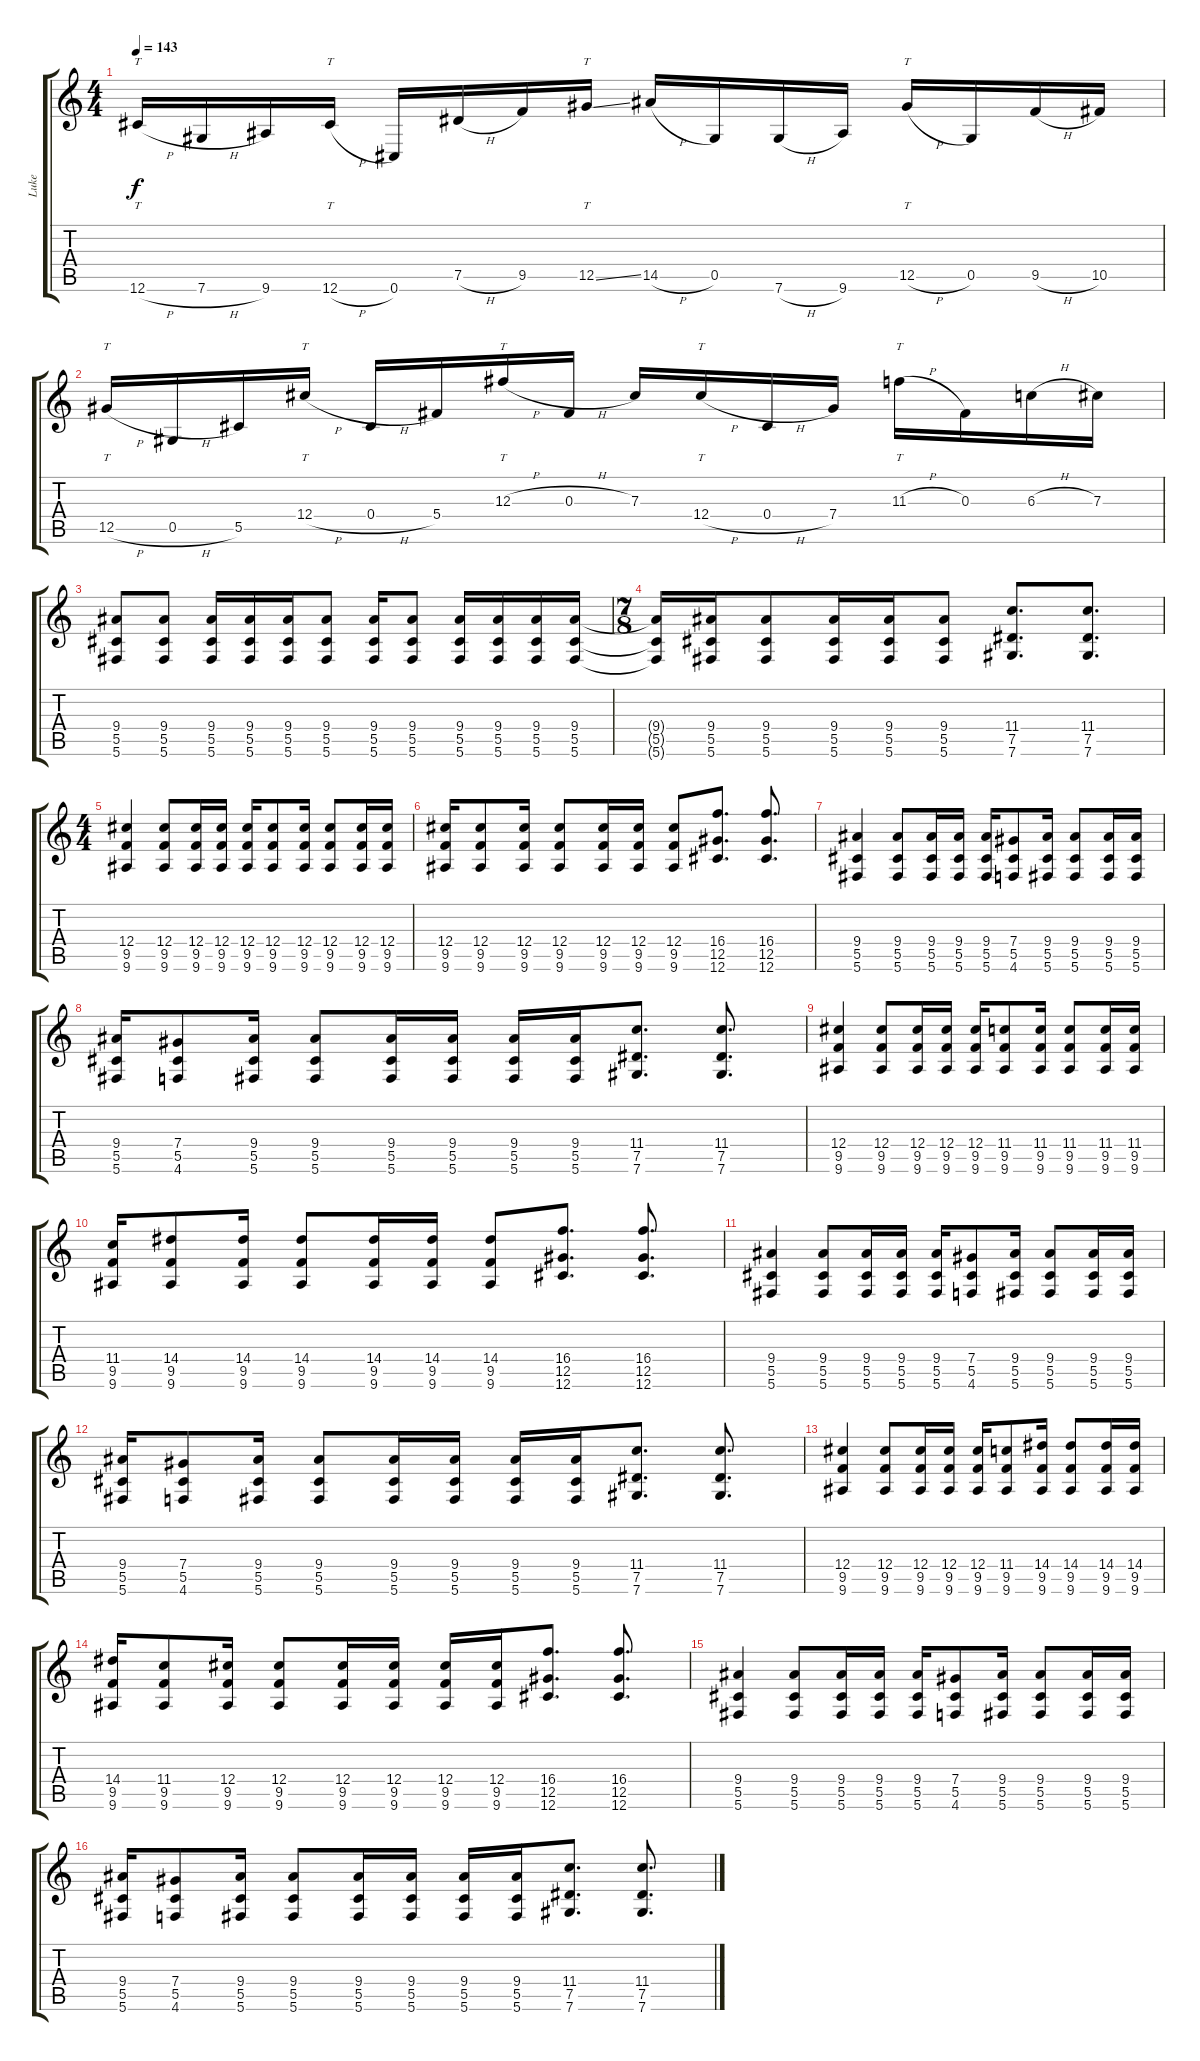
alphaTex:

\track ("Luke" "Luke") {instrument distortionguitar}
\staff {score tabs}
\tuning (Eb4 Bb3 Gb3 Db3 Ab2 Db2) {hide}
\ts (4 4)
\tempo 143
\clef g2
\ks c
12.6{h}.16{tt dy f} 7.6{h}.16 9.6.16 12.6{h}.16{tt} 0.6.16 7.5{h}.16 9.5.16 12.5{ss}.16{tt} 14.5{h}.16 0.5.16 7.6{h}.16 9.6.16 12.5{h}.16{tt} 0.5.16 9.5{h}.16 10.5.16 |
12.5{h}.16{tt} 0.5{h}.16 5.5.16 12.4{h}.16{tt} 0.4{h}.16 5.4.16 12.3{h}.16{tt} 0.3{h}.16 7.3.16 12.4{h}.16{tt} 0.4{h}.16 7.4.16 11.3{h}.16{tt} 0.3.16 6.3{h}.16 7.3.16 |
(9.4 5.5 5.6).8 (9.4 5.5 5.6).8 (9.4 5.5 5.6).16 (9.4 5.5 5.6).16 (9.4 5.5 5.6).16 (9.4 5.5 5.6).8 (9.4 5.5 5.6).16 (9.4 5.5 5.6).8 (9.4 5.5 5.6).16 (9.4 5.5 5.6).16 (9.4 5.5 5.6).16 (9.4 5.5 5.6).16 |
\ts (7 8)
(9.4{t} 5.5{t} 5.6{t}).16 (9.4 5.5 5.6).16 (9.4 5.5 5.6).8 (9.4 5.5 5.6).16 (9.4 5.5 5.6).16 (9.4 5.5 5.6).8 (11.4 7.5 7.6).8{d} (11.4 7.5 7.6).8{d} |
\ts (4 4)
(12.4 9.5 9.6).4 (12.4 9.5 9.6).8 (12.4 9.5 9.6).16 (12.4 9.5 9.6).16 (12.4 9.5 9.6).16 (12.4 9.5 9.6).8 (12.4 9.5 9.6).16 (12.4 9.5 9.6).8 (12.4 9.5 9.6).16 (12.4 9.5 9.6).16 |
(12.4 9.5 9.6).16 (12.4 9.5 9.6).8 (12.4 9.5 9.6).16 (12.4 9.5 9.6).8 (12.4 9.5 9.6).16 (12.4 9.5 9.6).16 (12.4 9.5 9.6).8 (16.4 12.5 12.6).8{d} (16.4 12.5 12.6).8{d} |
(9.4 5.5 5.6).4 (9.4 5.5 5.6).8 (9.4 5.5 5.6).16 (9.4 5.5 5.6).16 (9.4 5.5 5.6).16 (7.4 5.5 4.6).8 (9.4 5.5 5.6).16 (9.4 5.5 5.6).8 (9.4 5.5 5.6).16 (9.4 5.5 5.6).16 |
(9.4 5.5 5.6).16 (7.4 5.5 4.6).8 (9.4 5.5 5.6).16 (9.4 5.5 5.6).8 (9.4 5.5 5.6).16 (9.4 5.5 5.6).16 (9.4 5.5 5.6).16 (9.4 5.5 5.6).16 (11.4 7.5 7.6).8{d} (11.4 7.5 7.6).8{d} |
(12.4 9.5 9.6).4 (12.4 9.5 9.6).8 (12.4 9.5 9.6).16 (12.4 9.5 9.6).16 (12.4 9.5 9.6).16 (11.4 9.5 9.6).8 (11.4 9.5 9.6).16 (11.4 9.5 9.6).8 (11.4 9.5 9.6).16 (11.4 9.5 9.6).16 |
(11.4 9.5 9.6).16 (14.4 9.5 9.6).8 (14.4 9.5 9.6).16 (14.4 9.5 9.6).8 (14.4 9.5 9.6).16 (14.4 9.5 9.6).16 (14.4 9.5 9.6).8 (16.4 12.5 12.6).8{d} (16.4 12.5 12.6).8{d} |
(9.4 5.5 5.6).4 (9.4 5.5 5.6).8 (9.4 5.5 5.6).16 (9.4 5.5 5.6).16 (9.4 5.5 5.6).16 (7.4 5.5 4.6).8 (9.4 5.5 5.6).16 (9.4 5.5 5.6).8 (9.4 5.5 5.6).16 (9.4 5.5 5.6).16 |
(9.4 5.5 5.6).16 (7.4 5.5 4.6).8 (9.4 5.5 5.6).16 (9.4 5.5 5.6).8 (9.4 5.5 5.6).16 (9.4 5.5 5.6).16 (9.4 5.5 5.6).16 (9.4 5.5 5.6).16 (11.4 7.5 7.6).8{d} (11.4 7.5 7.6).8{d} |
(12.4 9.5 9.6).4 (12.4 9.5 9.6).8 (12.4 9.5 9.6).16 (12.4 9.5 9.6).16 (12.4 9.5 9.6).16 (11.4 9.5 9.6).8 (14.4 9.5 9.6).16 (14.4 9.5 9.6).8 (14.4 9.5 9.6).16 (14.4 9.5 9.6).16 |
(14.4 9.5 9.6).16 (11.4 9.5 9.6).8 (12.4 9.5 9.6).16 (12.4 9.5 9.6).8 (12.4 9.5 9.6).16 (12.4 9.5 9.6).16 (12.4 9.5 9.6).16 (12.4 9.5 9.6).16 (16.4 12.5 12.6).8{d} (16.4 12.5 12.6).8{d} |
(9.4 5.5 5.6).4 (9.4 5.5 5.6).8 (9.4 5.5 5.6).16 (9.4 5.5 5.6).16 (9.4 5.5 5.6).16 (7.4 5.5 4.6).8 (9.4 5.5 5.6).16 (9.4 5.5 5.6).8 (9.4 5.5 5.6).16 (9.4 5.5 5.6).16 |
(9.4 5.5 5.6).16 (7.4 5.5 4.6).8 (9.4 5.5 5.6).16 (9.4 5.5 5.6).8 (9.4 5.5 5.6).16 (9.4 5.5 5.6).16 (9.4 5.5 5.6).16 (9.4 5.5 5.6).16 (11.4 7.5 7.6).8{d} (11.4 7.5 7.6).8{d}
